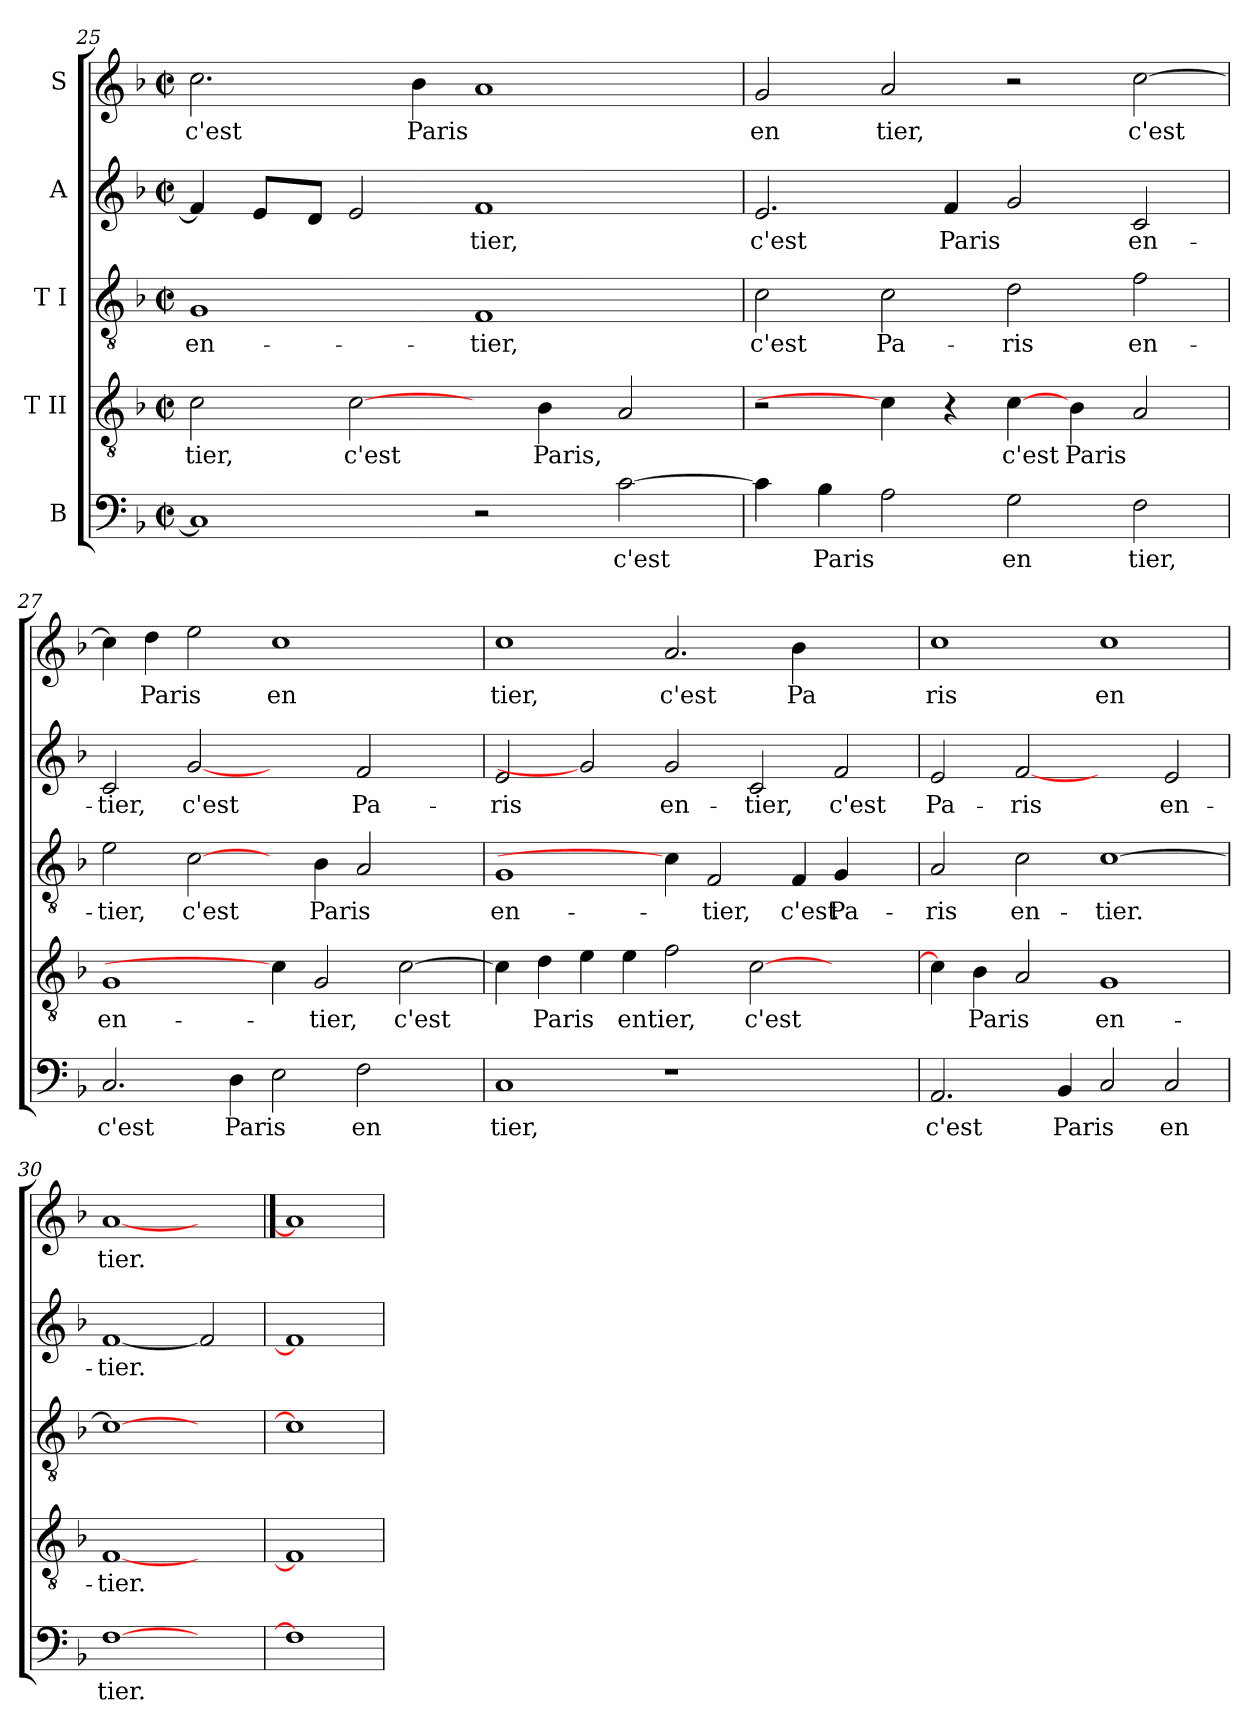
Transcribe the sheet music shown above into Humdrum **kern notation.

**kern	**text	**kern	**text	**kern	**text	**kern	**text	**kern	**text
*part5	*part5	*part4	*part4	*part3	*part3	*part2	*part2	*part1	*part1
*staff5	*staff5	*staff4	*staff4	*staff3	*staff3	*staff2	*staff2	*staff1	*staff1
*I"B	*	*I"T II	*	*I"T I	*	*I"A	*	*I"S	*
!!LO:LB:g=z
*clefF4	*	*clefGv2	*	*clefGv2	*	*clefG2	*	*clefG2	*
*k[b-]	*	*k[b-]	*	*k[b-]	*	*k[b-]	*	*k[b-]	*
*F:	*	*F:	*	*F:	*	*F:	*	*F:	*
*M2/2	*	*M2/2	*	*M2/2	*	*M2/2	*	*M2/2	*
*met(c|)	*	*met(c|)	*	*met(c|)	*	*met(c|)	*	*met(c|)	*
=25	=25	=25	=25	=25	=25	=25	=25	=25	=25
!	!	!	!LO:LY:b:cj	!	!LO:LY:b:cj	!	!	!	!LO:LY:b:cj
*	*	*	*	*^	*	*	*	*	*
1C]	.	2c\	tier,	1G	4ryy	en-	4f/]	.	2.cc\	c'est
.	.	.	.	.	16ryy	.	8e/L	.	.	.
.	.	.	.	.	1ryy	.	.	.	.	.
.	.	.	.	.	.	.	8d/J	.	.	.
!	!	!	!LO:LY:b:cj	!	!	!	!	!	!	!
.	.	[2c\	c'est	.	.	.	2e/	.	.	.
!	!	!	!	!	!	!	!	!	!	!LO:LY:b:cj
.	.	.	.	.	.	.	.	.	4b-\	Paris
!	!	!	!	!	!	!LO:LY:b:cj	!	!LO:LY:b:cj	!	!
2r	.	4ryy	.	1F	.	-tier,	1f	tier,	1a	.
!	!	!	!LO:LY:b	!	!	!	!	!	!	!
.	.	4B-\	Paris,	.	.	.	.	.	.	.
.	.	.	.	.	2ryy	.	.	.	.	.
!	!LO:LY:b	!	!	!	!	!	!	!	!	!
[>2c\	c'est	2A/	.	.	.	.	.	.	.	.
.	.	.	.	.	8.ryy	.	.	.	.	.
=26	=26	=26	=26	=26	=26	=26	=26	=26	=26	=26
!	!	!	!	!	!	!LO:LY:b:cj	!	!LO:LY:b:cj	!	!LO:LY:b:cj
*	*	*	*	*v	*v	*	*	*	*	*
4c\]	.	2r	.	2c\	c'est	2.e/	c'est	2g/	en
!	!LO:LY:b:cj	!	!	!	!	!	!	!	!
4B-\	Paris	.	.	.	.	.	.	.	.
!	!	!	!	!	!LO:LY:b:cj	!	!	!	!LO:LY:b:cj
2A\	.	4c\]	.	2c\	Pa-	.	.	2a/	tier,
!	!	!	!	!	!	!	!LO:LY:b:cj	!	!
.	.	4r	.	.	.	4f/	Paris	.	.
!	!LO:LY:b:cj	!	!LO:LY:b:cj	!	!LO:LY:b:cj	!	!	!	!
2G\	en	[4c\	c'est	2d\	-ris	2g/	.	2r	.
!	!	!	!LO:LY:b:cj	!	!	!	!	!	!
.	.	4B-\	Paris	.	.	.	.	.	.
!	!LO:LY:b:cj	!	!	!	!LO:LY:b:cj	!	!LO:LY:b:cj	!	!LO:LY:b
2F\	tier,	2A/	.	2f\	en-	2c/	en-	[>2cc\	c'est
=27	=27	=27	=27	=27	=27	=27	=27	=27	=27
!	!LO:LY:b:cj	!	!LO:LY:b:cj	!	!LO:LY:b:cj	!	!LO:LY:b:cj	!	!
2.C/	c'est	1G	en-	2e\	-tier,	2c/	-tier,	4cc\]	.
!	!	!	!	!	!	!	!	!	!LO:LY:b:cj
.	.	.	.	.	.	.	.	4dd\	Paris
!	!	!	!	!	!LO:LY:b:cj	!	!LO:LY:b:cj	!	!
.	.	.	.	[2c\	c'est	[2g	c'est	2ee\	.
!	!LO:LY:b:cj	!	!	!	!	!	!	!	!
4D\	Paris	.	.	.	.	.	.	.	.
!	!	!	!	!	!	!	!	!	!LO:LY:b:cj
2E\	.	4c\]	.	4ryy	.	2ryy	.	1cc	en
!	!	!	!LO:LY:b:cj	!	!LO:LY:b:cj	!	!	!	!
.	.	2G/	-tier,	4B-\	Paris	.	.	.	.
!	!LO:LY:b:cj	!	!	!	!	!	!LO:LY:b:cj	!	!
2F\	en	.	.	2A/	.	2f/	Pa-	.	.
!	!	!	!LO:LY:b	!	!	!	!	!	!
.	.	[>2c\	c'est	.	.	.	.	.	.
4ryy	.	.	.	4ryy	.	4ryy	.	4ryy	.
=28	=28	=28	=28	=28	=28	=28	=28	=28	=28
!	!LO:LY:b:cj	!	!	!	!LO:LY:b:cj	!	!LO:LY:b:cj	!	!LO:LY:b:cj
1C	tier,	4c\]	.	1G	en-	2e/	-ris	1cc	tier,
!	!	!	!LO:LY:b:cj	!	!	!	!	!	!
.	.	4d\	Paris	.	.	.	.	.	.
.	.	4e\	.	.	.	2g]	.	.	.
!	!	!	!LO:LY:b	!	!	!	!	!	!
.	.	4e\	entier,	.	.	.	.	.	.
!	!	!	!	!	!	!	!LO:LY:b:cj	!	!LO:LY:b:cj
1r	.	2f\	.	4c\]	.	2g/	en-	2.a/	c'est
!	!	!	!	!	!LO:LY:b:cj	!	!	!	!
.	.	.	.	2F/	-tier,	.	.	.	.
!	!	!	!LO:LY:b	!	!	!	!LO:LY:b:cj	!	!
.	.	[>2c\	c'est	.	.	2c/	-tier,	.	.
!	!	!	!	!	!LO:LY:b:cj	!	!	!	!LO:LY:b:cj
.	.	.	.	4F/	c'est	.	.	4b-\	Pa
!	!	!	!	!	!LO:LY:b:cj	!	!LO:LY:b:cj	!	!
2ryy	.	2ryy	.	4G/	Pa-	2f/	c'est	2ryy	.
.	.	.	.	4ryy	.	.	.	.	.
=29	=29	=29	=29	=29	=29	=29	=29	=29	=29
!	!LO:LY:b:cj	!	!	!	!LO:LY:b:cj	!	!LO:LY:b:cj	!	!LO:LY:b:cj
2.AA/	c'est	4c\]	.	2A/	-ris	2e/	Pa-	1cc	ris
!	!	!	!LO:LY:b:cj	!	!	!	!	!	!
.	.	4B-\	Paris	.	.	.	.	.	.
!	!	!	!	!	!LO:LY:b:cj	!	!LO:LY:b:cj	!	!
.	.	2A/	.	2c\	en-	[2f	-ris	.	.
!	!LO:LY:b:cj	!	!	!	!	!	!	!	!
4BB-/	Paris	.	.	.	.	.	.	.	.
!	!	!	!LO:LY:b:cj	!	!LO:LY:b	!	!	!	!LO:LY:b:cj
2C/	.	1G	en-	[>1c	-tier.	2ryy	.	1cc	en
!	!LO:LY:b:cj	!	!	!	!	!	!LO:LY:b:cj	!	!
2C/	en	.	.	.	.	2e/	en-	.	.
=30	=30	=30	=30	=30	=30	=30	=30	=30	=30
!	!LO:LY:b:cj	!	!LO:LY:b:cj	!	!	!	!LO:LY:b:cj	!	!LO:LY:b:cj
[1F	tier.	[1F	-tier.	1c_	.	[1f	-tier.	[1a	tier.
2ryy	.	2ryy	.	2ryy	.	2f]	.	2ryy	.
=31	==31	=31	==31	=31	==31	=31	==31	==31	==31
1F]	.	1F]	.	1c]	.	1f]	.	1a]	.
=	=	=	=	=	=	=	=	=	=
*-	*-	*-	*-	*-	*-	*-	*-	*-	*-
